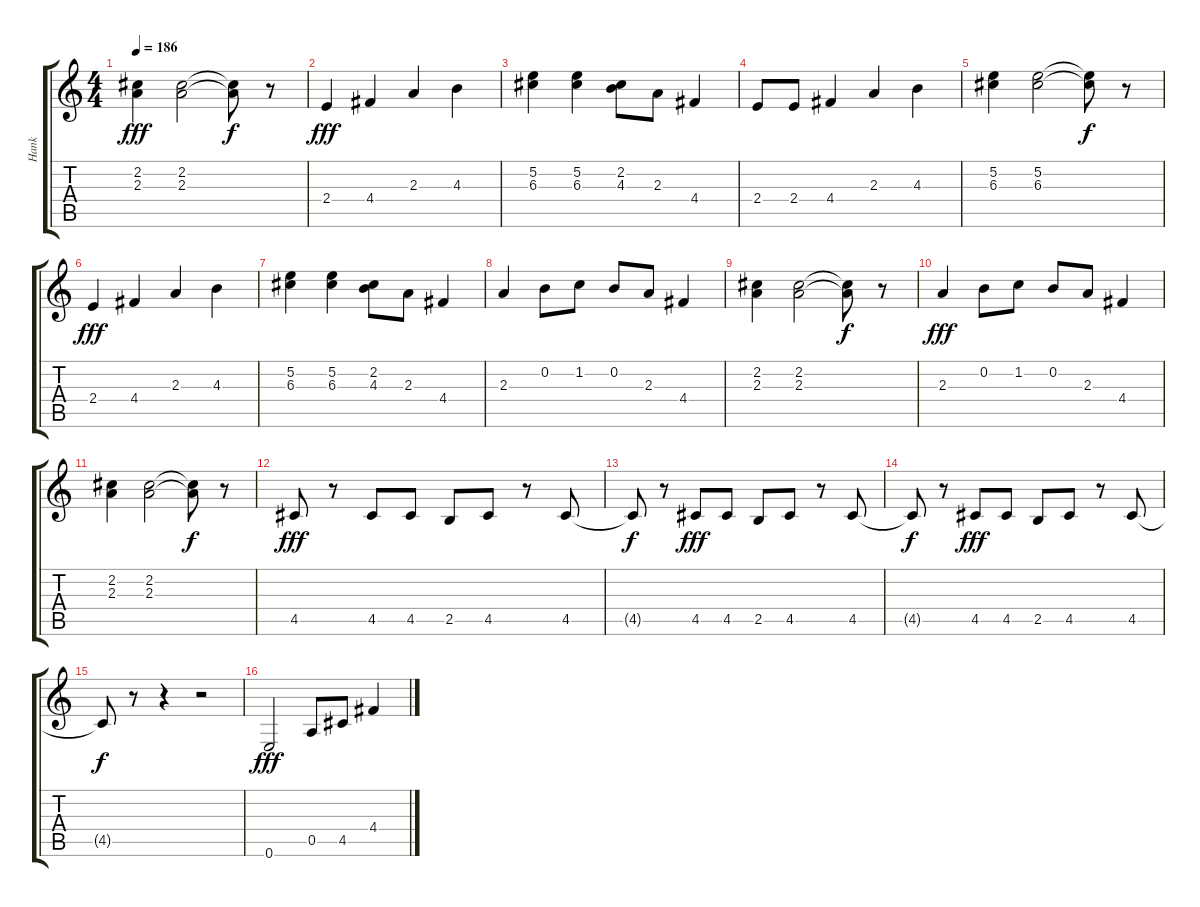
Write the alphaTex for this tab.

\track ("Hank" "Hank") {instrument electricguitarjazz}
\staff {score tabs}
\tuning (E4 B3 G3 D3 A2 E2) {hide}
\ts (4 4)
\tempo 186
\clef g2
\ks c
(2.2 2.3).4{dy fff} (2.2 2.3).2 (2.2{t} 2.3{t}).8{dy f} r.8 |
2.4.4{dy fff} 4.4.4 2.3.4 4.3.4 |
(5.2 6.3).4 (5.2 6.3).4 (2.2 4.3).8 2.3.8 4.4.4 |
2.4.8 2.4.8 4.4.4 2.3.4 4.3.4 |
(5.2 6.3).4 (5.2 6.3).2 (5.2{t} 6.3{t}).8{dy f} r.8 |
2.4.4{dy fff} 4.4.4 2.3.4 4.3.4 |
(5.2 6.3).4 (5.2 6.3).4 (2.2 4.3).8 2.3.8 4.4.4 |
2.3.4 0.2.8 1.2.8 0.2.8 2.3.8 4.4.4 |
(2.2 2.3).4 (2.2 2.3).2 (2.2{t} 2.3{t}).8{dy f} r.8 |
2.3.4{dy fff} 0.2.8 1.2.8 0.2.8 2.3.8 4.4.4 |
(2.2 2.3).4 (2.2 2.3).2 (2.2{t} 2.3{t}).8{dy f} r.8 |
4.5.8{dy fff volume 14 instrument electricguitarmuted} r.8 4.5.8 4.5.8 2.5.8 4.5.8 r.8 4.5.8 |
4.5{t}.8{dy f} r.8 4.5.8{dy fff} 4.5.8 2.5.8 4.5.8 r.8 4.5.8 |
4.5{t}.8{dy f} r.8 4.5.8{dy fff} 4.5.8 2.5.8 4.5.8 r.8 4.5.8 |
4.5{t}.8{dy f} r.8 r.4 r.2 |
0.6.2{dy fff volume 16 instrument acousticguitarsteel} 0.5.8 4.5.8 4.4.4
